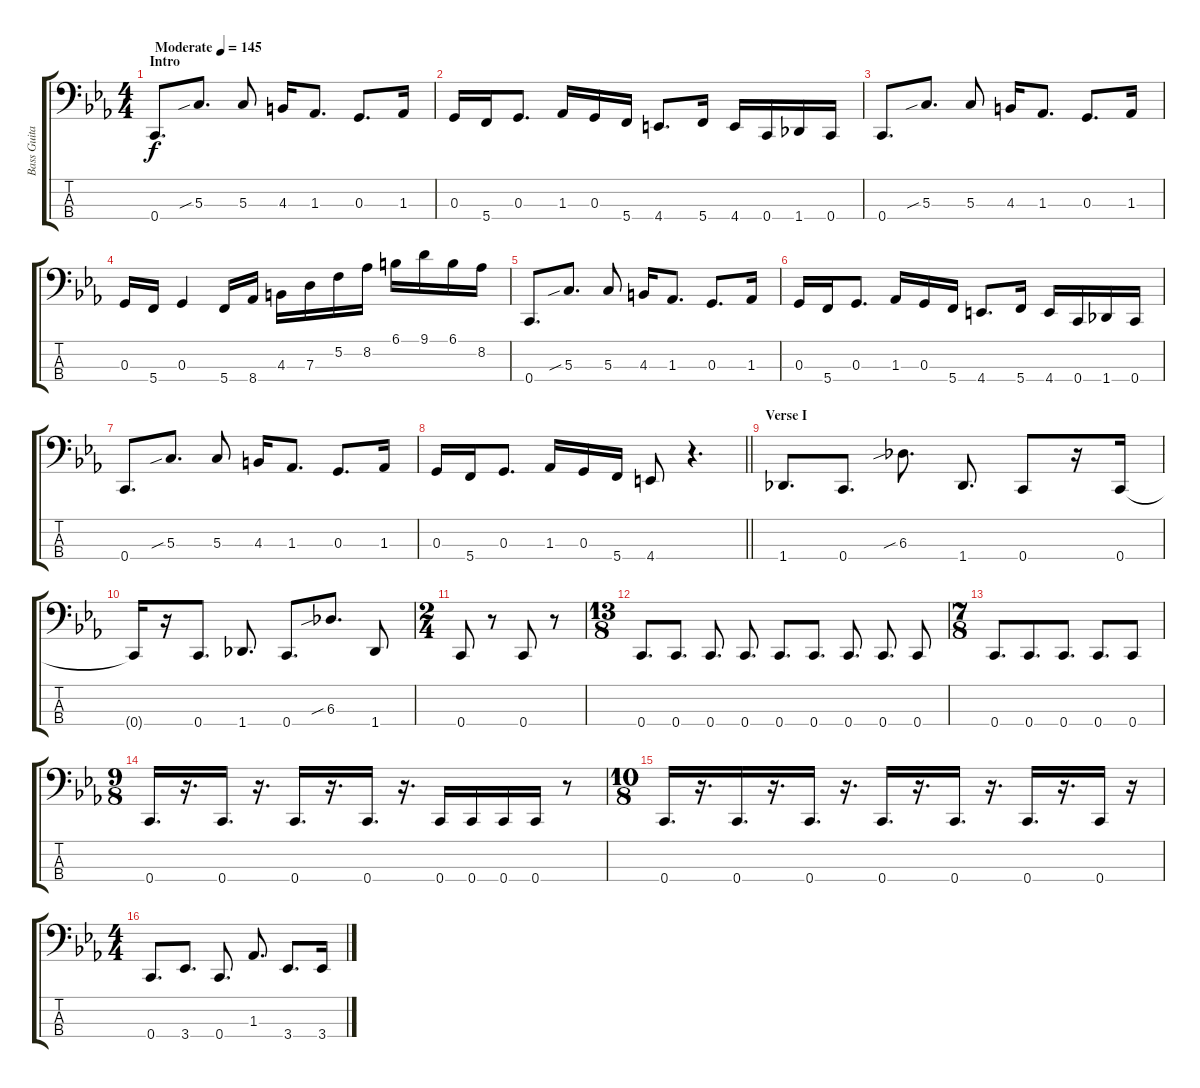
\track ("Bass Guitar" "Bass Guita") {instrument electricbassfinger}
\staff {score tabs}
\tuning (F2 C2 G1 C1) {hide}
\ts (4 4)
\section ("" "Intro")
\tempo (145 "Moderate")
\clef f4
\ks eb
0.4.8{d dy f instrument electricbassfinger} 5.3{sib}.8{d} 5.3.8 4.3.16 1.3.8{d} 0.3.8{d} 1.3.16 |
0.3.16 5.4.16 0.3.8{d} 1.3.16 0.3.16 5.4.16 4.4.8{d} 5.4.16 4.4.16 0.4.16 1.4.16 0.4.16 |
0.4.8{d} 5.3{sib}.8{d} 5.3.8 4.3.16 1.3.8{d} 0.3.8{d} 1.3.16 |
0.3.16 5.4.16 0.3.4 5.4.16 8.4.16 4.3.16 7.3.16 5.2.16 8.2.16 6.1.16 9.1.16 6.1.16 8.2.16 |
0.4.8{d} 5.3{sib}.8{d} 5.3.8 4.3.16 1.3.8{d} 0.3.8{d} 1.3.16 |
0.3.16 5.4.16 0.3.8{d} 1.3.16 0.3.16 5.4.16 4.4.8{d} 5.4.16 4.4.16 0.4.16 1.4.16 0.4.16 |
0.4.8{d} 5.3{sib}.8{d} 5.3.8 4.3.16 1.3.8{d} 0.3.8{d} 1.3.16 |
\barLineRight lightlight
0.3.16 5.4.16 0.3.8{d} 1.3.16 0.3.16 5.4.16 4.4.8 r.4{d} |
\section ("" "Verse I")
1.4.8{d} 0.4.8{d} 6.3{sib}.8{d} 1.4.8{d} 0.4.8 r.16 0.4.16 |
0.4{t}.16 r.16 0.4.8{d} 1.4.8{d} 0.4.8{d} 6.3{sib}.8{d} 1.4.8 |
\ts (2 4)
0.4.8 r.8 0.4.8 r.8 |
\ts (13 8)
0.4.8{d} 0.4.8{d} 0.4.8{d} 0.4.8{d} 0.4.8{d} 0.4.8{d} 0.4.8{d} 0.4.8{d} 0.4.8 |
\ts (7 8)
0.4.8{d} 0.4.8{d} 0.4.8{d} 0.4.8{d} 0.4.8 |
\ts (9 8)
0.4.16{d} r.16{d} 0.4.16{d} r.16{d} 0.4.16{d} r.16{d} 0.4.16{d} r.16{d} 0.4.16 0.4.16 0.4.16 0.4.16 r.8 |
\ts (10 8)
0.4.16{d} r.16{d} 0.4.16{d} r.16{d} 0.4.16{d} r.16{d} 0.4.16{d} r.16{d} 0.4.16{d} r.16{d} 0.4.16{d} r.16{d} 0.4.16 r.16 |
\ts (4 4)
0.4.8{d} 3.4.8{d} 0.4.8{d} 1.3.8{d} 3.4.8{d} 3.4.16
